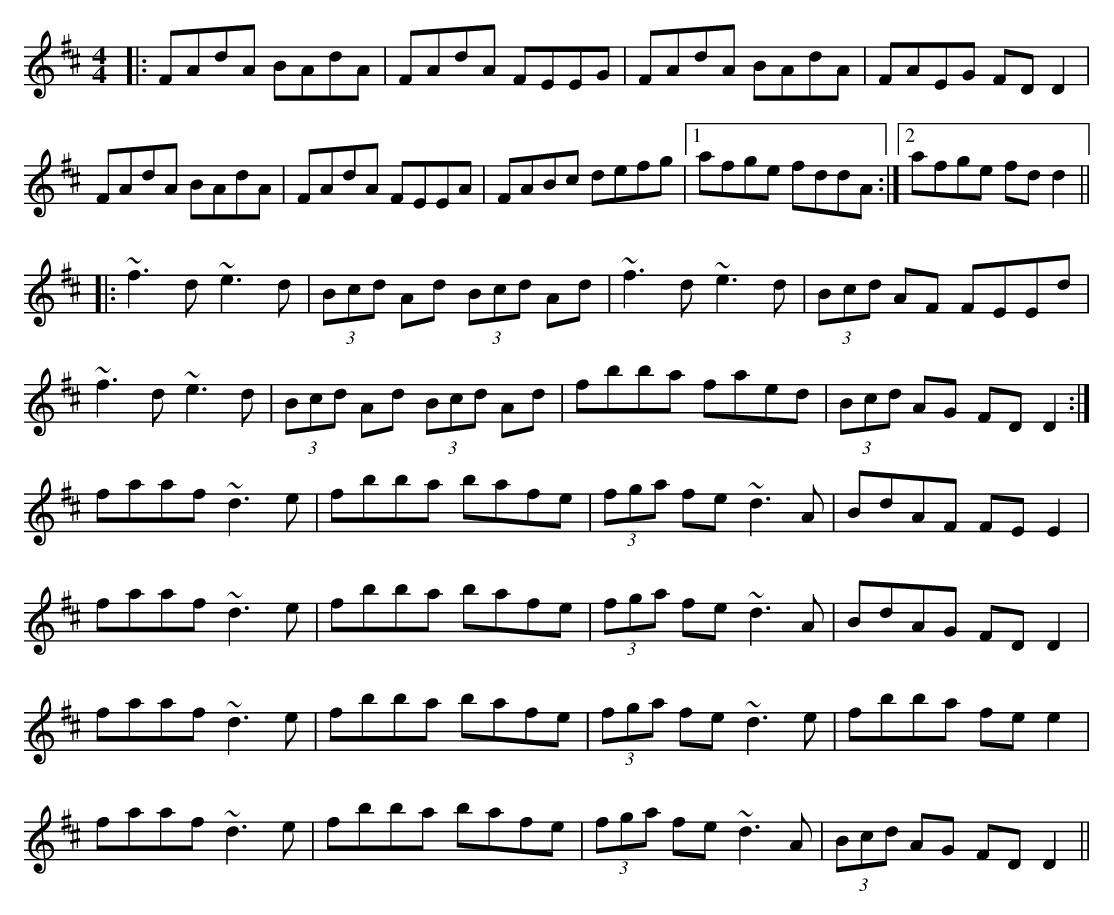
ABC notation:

X:1
M:4/4
K:D
|:FAdA BAdA|FAdA FEEG|FAdA BAdA|FAEG FDD2|
FAdA BAdA|FAdA FEEA|FABc defg|1 afge fddA:|2 afge fdd2||
|:~f3d ~e3d|(3Bcd Ad (3Bcd Ad|~f3d ~e3d|(3Bcd AF FEEd|
~f3d ~e3d|(3Bcd Ad (3Bcd Ad|fbba faed|(3Bcd AG FDD2:|
faaf ~d3e|fbba bafe|(3fga fe ~d3A|BdAF FEE2|
faaf ~d3e|fbba bafe|(3fga fe ~d3A|BdAG FDD2|
faaf ~d3e|fbba bafe|(3fga fe ~d3e|fbba fee2|
faaf ~d3e|fbba bafe|(3fga fe ~d3A|(3Bcd AG FDD2||
